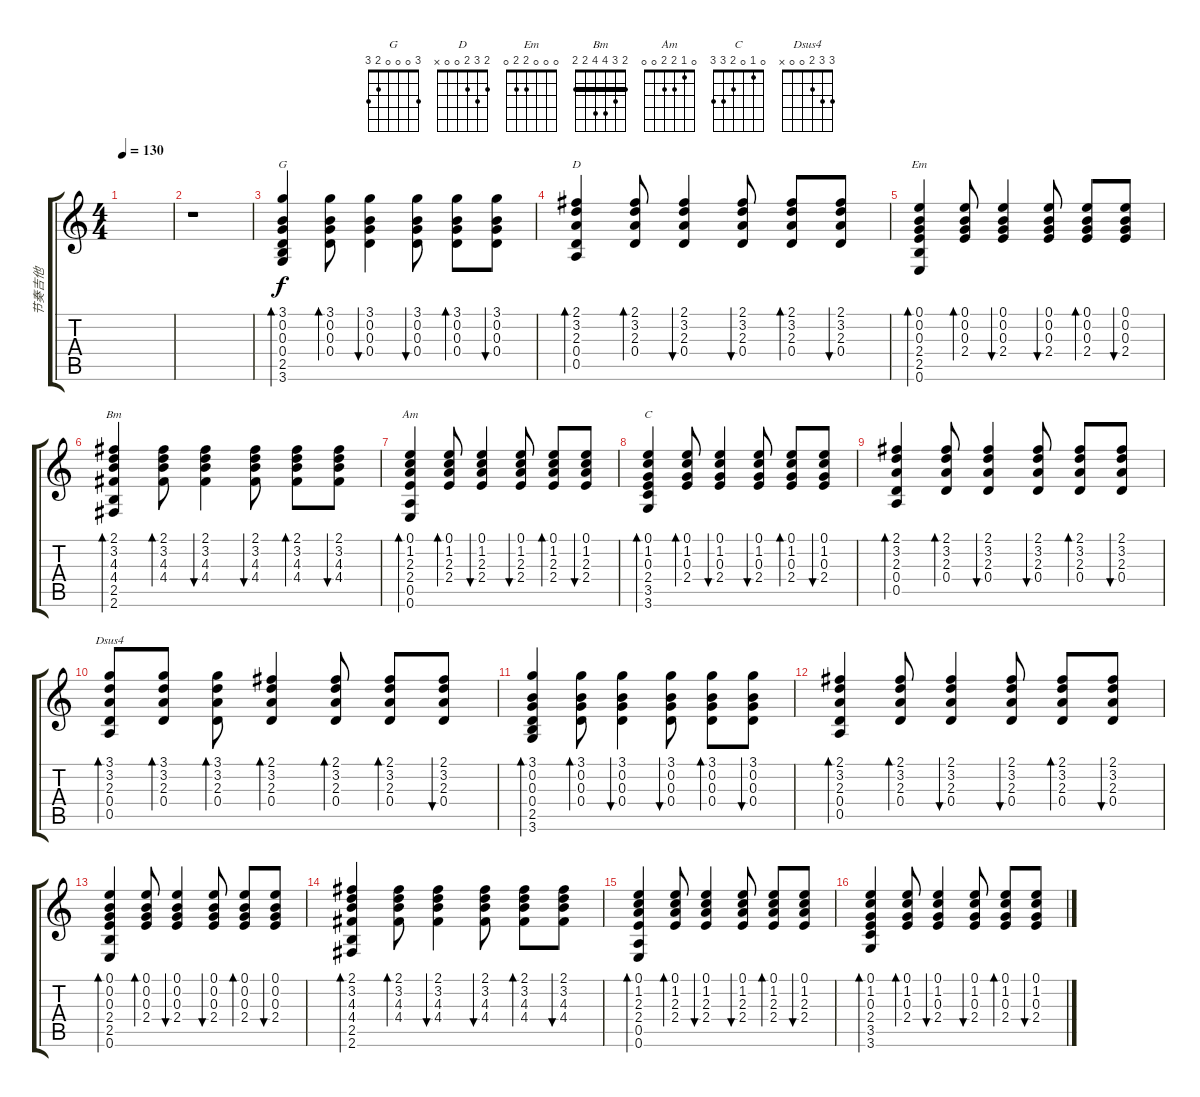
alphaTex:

\track ("节奏吉他" "节奏吉他") {instrument acousticguitarsteel}
\staff {score tabs}
\tuning (E4 B3 G3 D3 A2 E2) {hide}
\chord ("G" 3 0 0 0 2 3)
\chord ("D" 2 3 2 0 0 x)
\chord ("Em" 0 0 0 2 2 0)
\chord ("Bm" 2 3 4 4 2 2) {barre 2}
\chord ("Am" 0 1 2 2 0 0)
\chord ("C" 0 1 0 2 3 3)
\chord ("Dsus4" 3 3 2 0 0 x)
\ts (4 4)
\tempo 130
\clef g2
\ks c
|
r.1 |
(3.1 0.2 0.3 0.4 2.5 3.6).4{bd 120 ch "G"} (3.1 0.2 0.3 0.4).8{bd 120} (3.1 0.2 0.3 0.4).4{bu 120} (3.1 0.2 0.3 0.4).8{bu 120} (3.1 0.2 0.3 0.4).8{bd 120} (3.1 0.2 0.3 0.4).8{bu 120} |
(2.1 3.2 2.3 0.4 0.5).4{bd 120 ch "D"} (2.1 3.2 2.3 0.4).8{bd 120} (2.1 3.2 2.3 0.4).4{bu 120} (2.1 3.2 2.3 0.4).8{bu 120} (2.1 3.2 2.3 0.4).8{bd 120} (2.1 3.2 2.3 0.4).8{bu 120} |
(0.1 0.2 0.3 2.4 2.5 0.6).4{bd 120 ch "Em"} (0.1 0.2 0.3 2.4).8{bd 120} (0.1 0.2 0.3 2.4).4{bu 120} (0.1 0.2 0.3 2.4).8{bu 120} (0.1 0.2 0.3 2.4).8{bd 120} (0.1 0.2 0.3 2.4).8{bu 120} |
(2.1 3.2 4.3 4.4 2.5 2.6).4{bd 120 ch "Bm"} (2.1 3.2 4.3 4.4).8{bd 120} (2.1 3.2 4.3 4.4).4{bu 120} (2.1 3.2 4.3 4.4).8{bu 120} (2.1 3.2 4.3 4.4).8{bd 120} (2.1 3.2 4.3 4.4).8{bu 120} |
(0.1 1.2 2.3 2.4 0.5 0.6).4{bd 120 ch "Am"} (0.1 1.2 2.3 2.4).8{bd 120} (0.1 1.2 2.3 2.4).4{bu 120} (0.1 1.2 2.3 2.4).8{bu 120} (0.1 1.2 2.3 2.4).8{bd 120} (0.1 1.2 2.3 2.4).8{bu 120} |
(0.1 1.2 0.3 2.4 3.5 3.6).4{bd 120 ch "C"} (0.1 1.2 0.3 2.4).8{bd 120} (0.1 1.2 0.3 2.4).4{bu 120} (0.1 1.2 0.3 2.4).8{bu 120} (0.1 1.2 0.3 2.4).8{bd 120} (0.1 1.2 0.3 2.4).8{bu 120} |
(2.1 3.2 2.3 0.4 0.5).4{bd 120} (2.1 3.2 2.3 0.4).8{bd 120} (2.1 3.2 2.3 0.4).4{bu 120} (2.1 3.2 2.3 0.4).8{bu 120} (2.1 3.2 2.3 0.4).8{bd 120} (2.1 3.2 2.3 0.4).8{bu 120} |
(3.1 3.2 2.3 0.4 0.5).8{bd 120 ch "Dsus4"} (3.1 3.2 2.3 0.4).8{bd 120} (3.1 3.2 2.3 0.4).8{bd 120} (2.1 3.2 2.3 0.4).4{bd 120} (2.1 3.2 2.3 0.4).8{bd 120} (2.1 3.2 2.3 0.4).8{bd 120} (2.1 3.2 2.3 0.4).8{bu 120} |
(3.1 0.2 0.3 0.4 2.5 3.6).4{bd 120} (3.1 0.2 0.3 0.4).8{bd 120} (3.1 0.2 0.3 0.4).4{bu 120} (3.1 0.2 0.3 0.4).8{bu 120} (3.1 0.2 0.3 0.4).8{bd 120} (3.1 0.2 0.3 0.4).8{bu 120} |
(2.1 3.2 2.3 0.4 0.5).4{bd 120} (2.1 3.2 2.3 0.4).8{bd 120} (2.1 3.2 2.3 0.4).4{bu 120} (2.1 3.2 2.3 0.4).8{bu 120} (2.1 3.2 2.3 0.4).8{bd 120} (2.1 3.2 2.3 0.4).8{bu 120} |
(0.1 0.2 0.3 2.4 2.5 0.6).4{bd 120} (0.1 0.2 0.3 2.4).8{bd 120} (0.1 0.2 0.3 2.4).4{bu 120} (0.1 0.2 0.3 2.4).8{bu 120} (0.1 0.2 0.3 2.4).8{bd 120} (0.1 0.2 0.3 2.4).8{bu 120} |
(2.1 3.2 4.3 4.4 2.5 2.6).4{bd 120} (2.1 3.2 4.3 4.4).8{bd 120} (2.1 3.2 4.3 4.4).4{bu 120} (2.1 3.2 4.3 4.4).8{bu 120} (2.1 3.2 4.3 4.4).8{bd 120} (2.1 3.2 4.3 4.4).8{bu 120} |
(0.1 1.2 2.3 2.4 0.5 0.6).4{bd 120} (0.1 1.2 2.3 2.4).8{bd 120} (0.1 1.2 2.3 2.4).4{bu 120} (0.1 1.2 2.3 2.4).8{bu 120} (0.1 1.2 2.3 2.4).8{bd 120} (0.1 1.2 2.3 2.4).8{bu 120} |
(0.1 1.2 0.3 2.4 3.5 3.6).4{bd 120} (0.1 1.2 0.3 2.4).8{bd 120} (0.1 1.2 0.3 2.4).4{bu 120} (0.1 1.2 0.3 2.4).8{bu 120} (0.1 1.2 0.3 2.4).8{bd 120} (0.1 1.2 0.3 2.4).8{bu 120}
